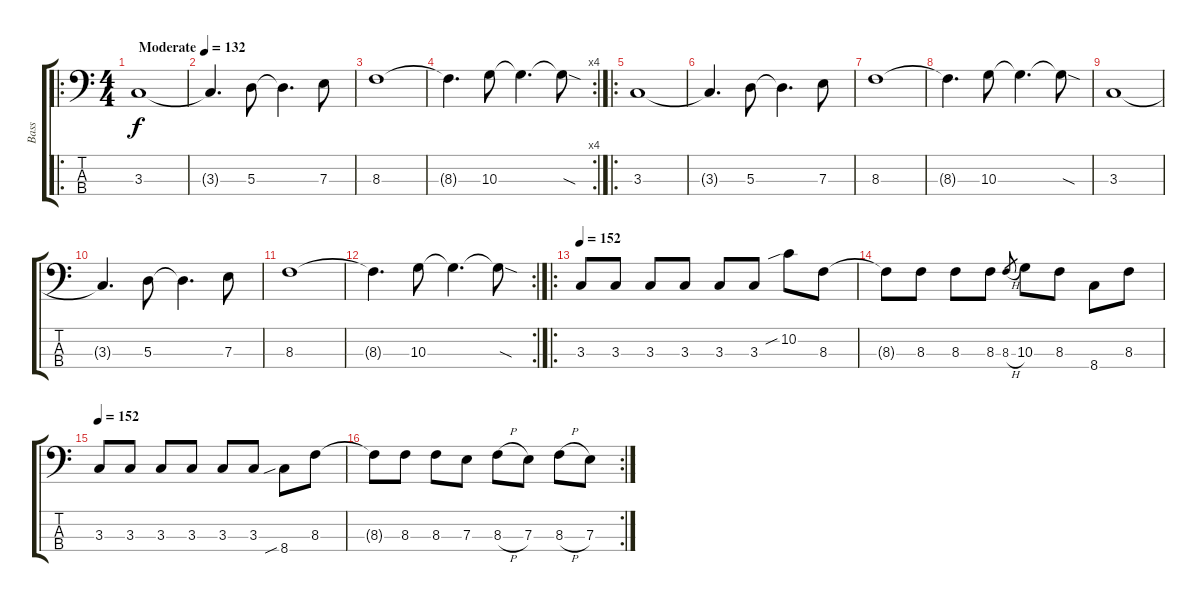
\track ("Bass" "Bass") {instrument electricbassfinger}
\staff {score tabs}
\tuning (G2 D2 A1 E1) {hide}
\ro
\ts (4 4)
\tempo (132 "Moderate")
\clef f4
\ks c
3.3.1{dy f instrument electricbassfinger} |
3.3{t}.4{d} 5.3.8 5.3{t}.4{d} 7.3.8 |
8.3.1 |
\rc 4
8.3{t}.4{d} 10.3.8 10.3{t}.4{d} 10.3{sod t}.8 |
\ro
3.3.1 |
3.3{t}.4{d} 5.3.8 5.3{t}.4{d} 7.3.8 |
8.3.1 |
8.3{t}.4{d} 10.3.8 10.3{t}.4{d} 10.3{sod t}.8 |
3.3.1 |
3.3{t}.4{d} 5.3.8 5.3{t}.4{d} 7.3.8 |
8.3.1 |
\rc 2
8.3{t}.4{d} 10.3.8 10.3{t}.4{d} 10.3{sod t}.8 |
\ro
\tempo 152
3.3.8 3.3.8 3.3.8 3.3.8 3.3.8 3.3.8 10.2{sib}.8 8.3.8 |
8.3{t}.8 8.3.8 8.3.8 8.3.8 8.3{h}.8{gr} 10.3.8 8.3.8 8.4.8 8.3.8 |
\tempo 152
3.3.8 3.3.8 3.3.8 3.3.8 3.3.8 3.3.8 8.4{sib}.8 8.3.8 |
\rc 2
8.3{t}.8 8.3.8 8.3.8 7.3.8 8.3{h}.8 7.3.8 8.3{h}.8 7.3.8
